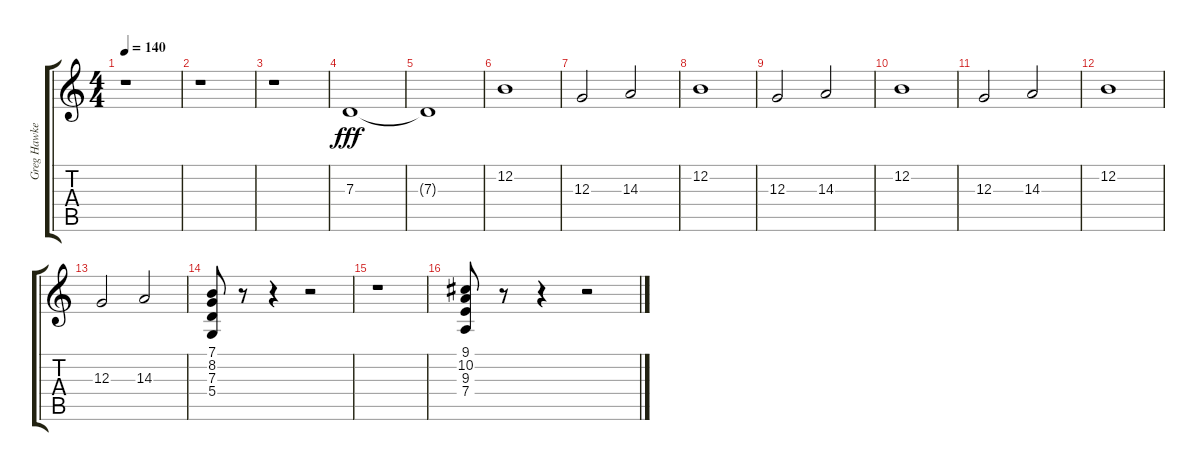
\track ("Greg Hawkes" "Greg Hawke") {instrument synthstrings1}
\staff {score tabs}
\tuning (E4 B3 G3 D3 A2 E2) {hide}
\ts (4 4)
\tempo 140
\clef g2
\ks c
r.1{dy fff} |
r.1 |
r.1 |
7.3.1{volume 16 instrument pad8sweep} |
7.3{t}.1 |
12.2.1 |
12.3.2 14.3.2 |
12.2.1 |
12.3.2 14.3.2 |
12.2.1 |
12.3.2 14.3.2 |
12.2.1 |
12.3.2 14.3.2 |
(7.1 8.2 7.3 5.4).8 r.8 r.4 r.2 |
r.1 |
(9.1 10.2 9.3 7.4).8 r.8 r.4 r.2
